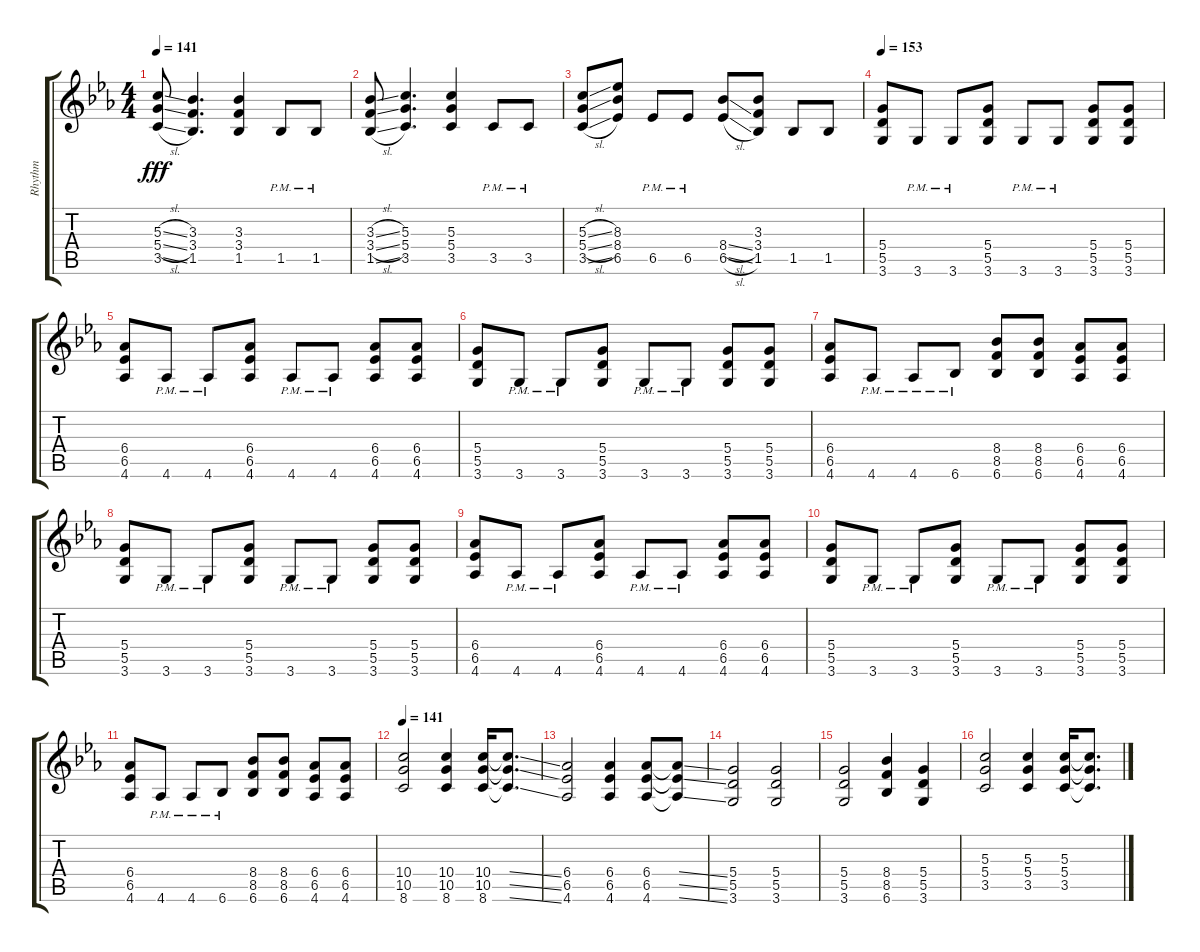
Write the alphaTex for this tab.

\track ("Rhythm" "Rhythm") {instrument distortionguitar}
\staff {score tabs}
\tuning (E4 B3 G3 D3 A2 E2) {hide}
\ts (4 4)
\tempo 141
\clef g2
\ks eb
(5.3{sl} 5.4{sl} 3.5{sl}).8{dy fff} (3.3 3.4 1.5).4{d} (3.3 3.4 1.5).4 1.5{pm}.8 1.5{pm}.8 |
(3.3{sl} 3.4{sl} 1.5{sl}).8 (5.3 5.4 3.5).4{d} (5.3 5.4 3.5).4 3.5{pm}.8 3.5{pm}.8 |
(5.3{sl} 5.4{sl} 3.5{sl}).8 (8.3 8.4 6.5).8 6.5{pm}.8 6.5{pm}.8 (8.4{sl} 6.5{sl}).8 (3.3 3.4 1.5).8 1.5.8 1.5.8 |
\tempo 153
(5.4 5.5 3.6).8 3.6{pm}.8 3.6{pm}.8 (5.4 5.5 3.6).8 3.6{pm}.8 3.6{pm}.8 (5.4 5.5 3.6).8 (5.4 5.5 3.6).8 |
(6.4 6.5 4.6).8 4.6{pm}.8 4.6{pm}.8 (6.4 6.5 4.6).8 4.6{pm}.8 4.6{pm}.8 (6.4 6.5 4.6).8 (6.4 6.5 4.6).8 |
(5.4 5.5 3.6).8 3.6{pm}.8 3.6{pm}.8 (5.4 5.5 3.6).8 3.6{pm}.8 3.6{pm}.8 (5.4 5.5 3.6).8 (5.4 5.5 3.6).8 |
(6.4 6.5 4.6).8 4.6{pm}.8 4.6{pm}.8 6.6{pm}.8 (8.4 8.5 6.6).8 (8.4 8.5 6.6).8 (6.4 6.5 4.6).8 (6.4 6.5 4.6).8 |
(5.4 5.5 3.6).8 3.6{pm}.8 3.6{pm}.8 (5.4 5.5 3.6).8 3.6{pm}.8 3.6{pm}.8 (5.4 5.5 3.6).8 (5.4 5.5 3.6).8 |
(6.4 6.5 4.6).8 4.6{pm}.8 4.6{pm}.8 (6.4 6.5 4.6).8 4.6{pm}.8 4.6{pm}.8 (6.4 6.5 4.6).8 (6.4 6.5 4.6).8 |
(5.4 5.5 3.6).8 3.6{pm}.8 3.6{pm}.8 (5.4 5.5 3.6).8 3.6{pm}.8 3.6{pm}.8 (5.4 5.5 3.6).8 (5.4 5.5 3.6).8 |
(6.4 6.5 4.6).8 4.6{pm}.8 4.6{pm}.8 6.6{pm}.8 (8.4 8.5 6.6).8 (8.4 8.5 6.6).8 (6.4 6.5 4.6).8 (6.4 6.5 4.6).8 |
\tempo 141
(10.4 10.5 8.6).2 (10.4 10.5 8.6).4 (10.4 10.5 8.6).16 (10.4{ss t} 10.5{ss t} 8.6{ss t}).8{d} |
(6.4 6.5 4.6).2 (6.4 6.5 4.6).4 (6.4 6.5 4.6).8 (6.4{ss t} 6.5{ss t} 4.6{ss t}).8 |
(5.4 5.5 3.6).2 (5.4 5.5 3.6).2 |
(5.4 5.5 3.6).2 (8.4 8.5 6.6).4 (5.4 5.5 3.6).4 |
(5.3 5.4 3.5).2 (5.3 5.4 3.5).4 (5.3 5.4 3.5).16 (5.3{ss t} 5.4{ss t} 3.5{ss t}).8{d}
